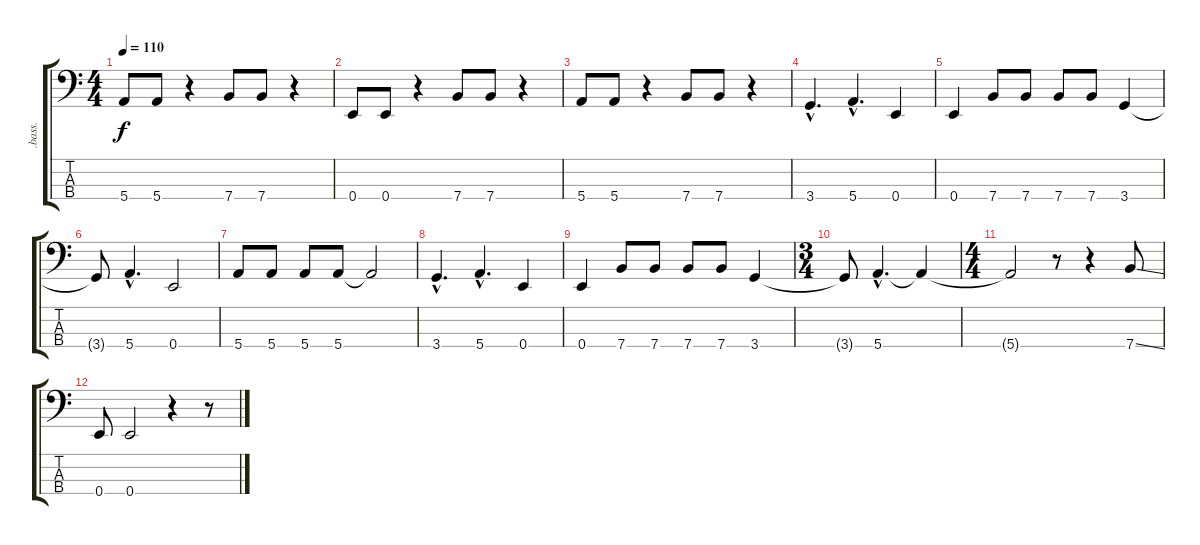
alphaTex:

\track (".bass." ".bass.") {instrument electricbassfinger}
\staff {score tabs}
\tuning (G2 D2 A1 E1) {hide}
\ts (4 4)
\tempo 110
\clef f4
\ks c
5.4.8{dy f} 5.4.8 r.4 7.4.8 7.4.8 r.4 |
0.4.8 0.4.8 r.4 7.4.8 7.4.8 r.4 |
5.4.8 5.4.8 r.4 7.4.8 7.4.8 r.4 |
3.4{hac}.4{d} 5.4{hac}.4{d} 0.4.4 |
0.4.4 7.4.8 7.4.8 7.4.8 7.4.8 3.4.4 |
3.4{t}.8 5.4{hac}.4{d} 0.4.2 |
5.4.8 5.4.8 5.4.8 5.4.8 5.4{t}.2 |
3.4{hac}.4{d} 5.4{hac}.4{d} 0.4.4 |
0.4.4 7.4.8 7.4.8 7.4.8 7.4.8 3.4.4 |
\ts (3 4)
3.4{t}.8 5.4{hac}.4{d} 5.4{t}.4 |
\ts (4 4)
5.4{t}.2 r.8 r.4 7.4{ss}.8 |
0.4.8 0.4.2 r.4 r.8
